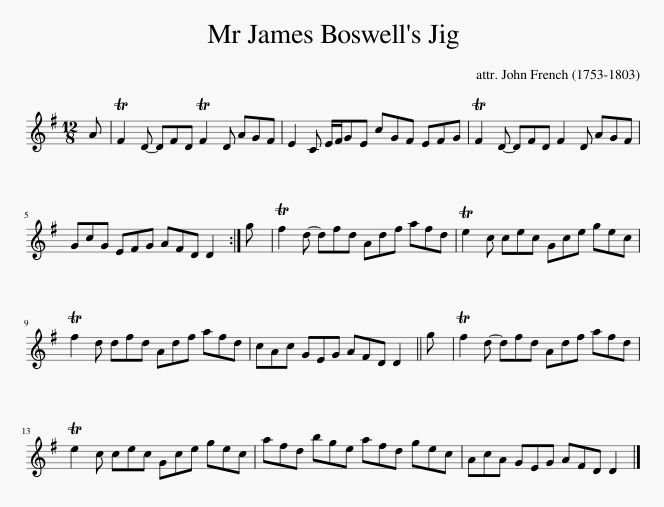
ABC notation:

X:1
L:1/8
M:12/8
I:linebreak $
K:G
V:1 treble
V:1
 A | TF2 D- DFD TF2 D AGF | E2 C E/F/GE cGF EFG | TF2 D- DFD F2 D AGF |$ GcG EFG AFD D2 :| %5
 g | Tf2 d- dfd Adf afd | Te2 c cec Gce gec |$ Tf2 d dfd Adf afd | cAc GEG AFD D2 || %10
 g | Tf2 d- dfd Adf afd |$ Te2 c cec Gce gec | afd bge afd gec | AcA GEG AFD D2 |] %15
